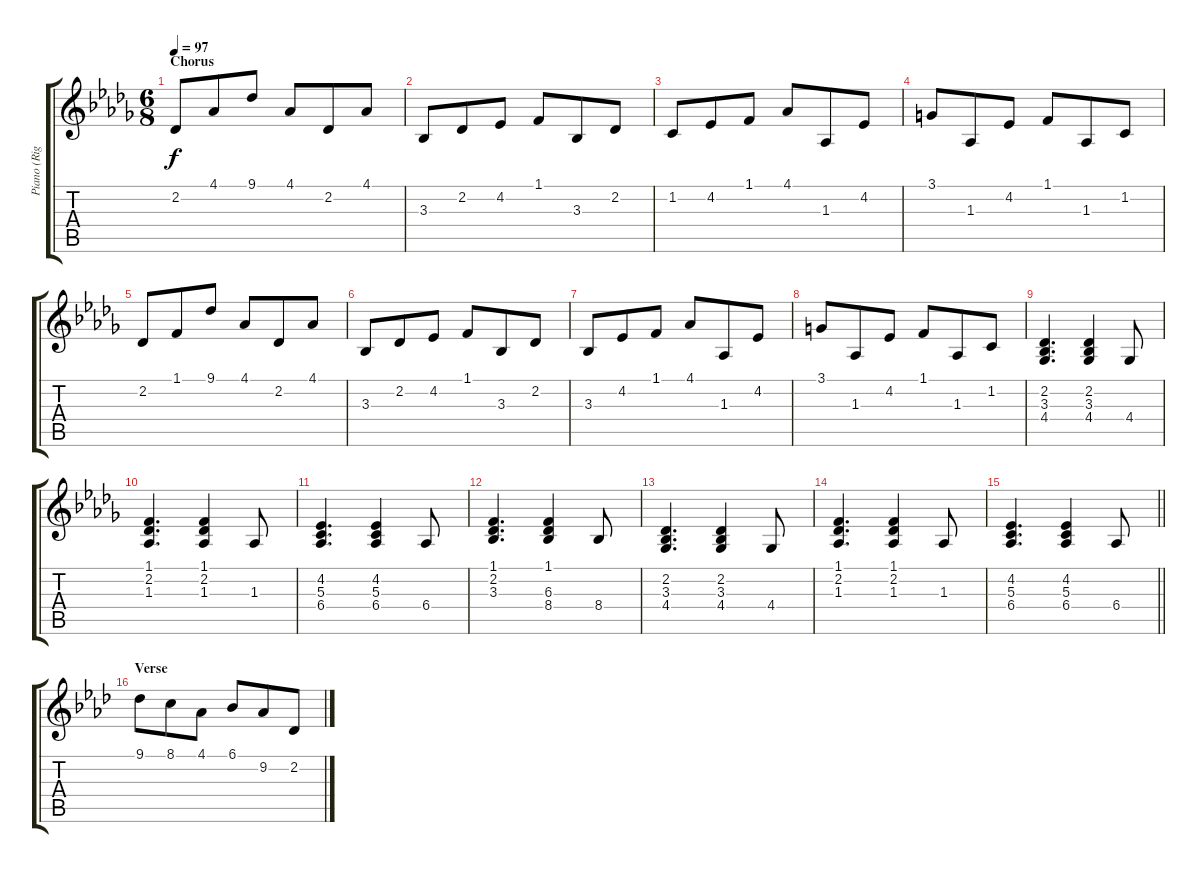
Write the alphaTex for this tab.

\track ("Piano (Right Hand)" "Piano (Rig") {instrument brightacousticpiano}
\staff {score tabs}
\tuning (E4 B3 G3 D3 A2 E2) {hide}
\ts (6 8)
\section ("" "Chorus")
\tempo 97
\clef g2
\ks db
2.2.8{dy f} 4.1.8 9.1.8 4.1.8 2.2.8 4.1.8 |
3.3.8 2.2.8 4.2.8 1.1.8 3.3.8 2.2.8 |
1.2.8 4.2.8 1.1.8 4.1.8 1.3.8 4.2.8 |
3.1.8 1.3.8 4.2.8 1.1.8 1.3.8 1.2.8 |
2.2.8 1.1.8 9.1.8 4.1.8 2.2.8 4.1.8 |
3.3.8 2.2.8 4.2.8 1.1.8 3.3.8 2.2.8 |
3.3.8 4.2.8 1.1.8 4.1.8 1.3.8 4.2.8 |
3.1.8 1.3.8 4.2.8 1.1.8 1.3.8 1.2.8 |
(2.2 3.3 4.4).4{d} (2.2 3.3 4.4).4 4.4.8 |
(1.1 2.2 1.3).4{d} (1.1 2.2 1.3).4 1.3.8 |
(4.2 5.3 6.4).4{d} (4.2 5.3 6.4).4 6.4.8 |
(1.1 2.2 3.3).4{d} (1.1 6.3 8.4).4 8.4.8 |
(2.2 3.3 4.4).4{d} (2.2 3.3 4.4).4 4.4.8 |
(1.1 2.2 1.3).4{d} (1.1 2.2 1.3).4 1.3.8 |
\barLineRight lightlight
(4.2 5.3 6.4).4{d} (4.2 5.3 6.4).4 6.4.8 |
\section ("" "Verse")
\ks ab
9.1.8 8.1.8 4.1.8 6.1.8 9.2.8 2.2.8
